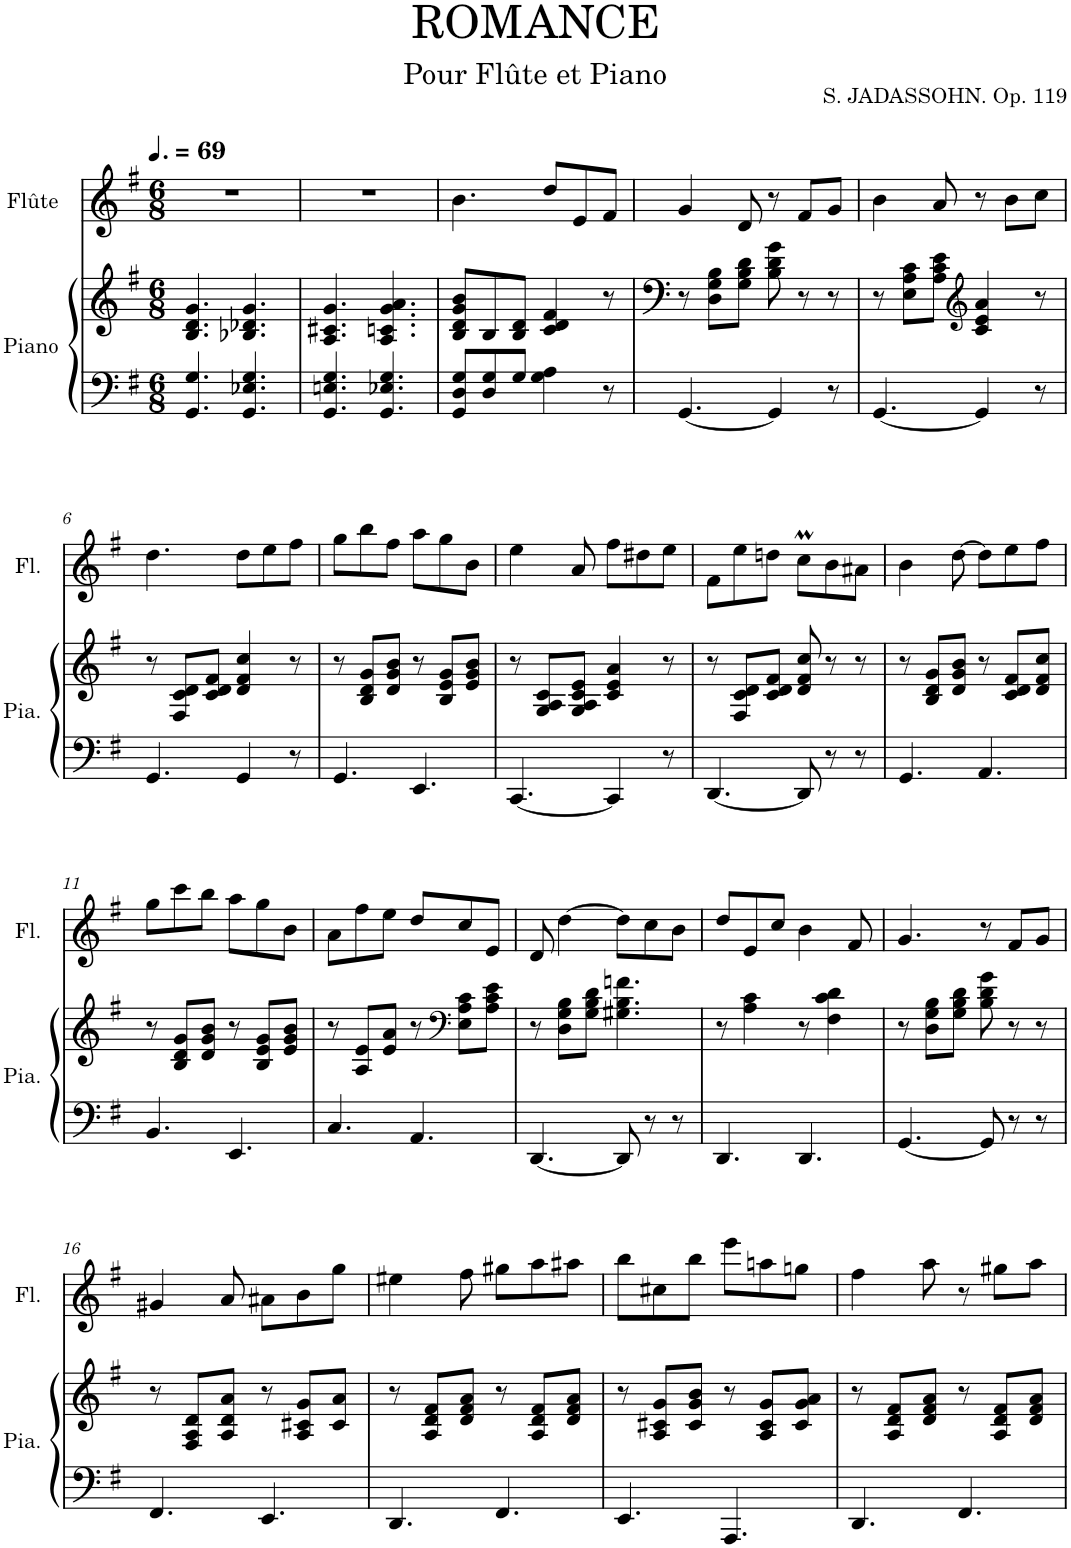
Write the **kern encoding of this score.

**kern	**kern	**kern
*part2	*part2	*part1
*staff3	*staff2	*staff1
*I"Piano	*	*I"Flûte
*I'Pia.	*	*I'Fl.
*clefF4	*clefG2	*clefG2
*k[f#]	*k[f#]	*k[f#]
*M6/8	*M6/8	*M6/8
*MM104	*MM104	*MM104
=1	=1	=1
4.GG/ 4.G/	4.B/ 4.d/ 4.g/	2.r
4.GG/ 4.E-X/ 4.G/	4.B-X/ 4.d-X/ 4.g/	.
=2	=2	=2
4.GG/ 4.En/ 4.G/	4.A/ 4.c#X/ 4.g/	2.r
4.GG/ 4.E-X/ 4.G/	4.A/ 4.cn/ 4.g/ 4.a/	.
=3	=3	=3
8GG/ 8D/ 8G/L	8B/ 8d/ 8g/ 8b/L	4.b\
8D/ 8G/	8B/	.
8G/J	8B/ 8d/J	.
4G\ 4A\	4c/ 4d/ 4f#/	8dd/L
.	.	8e/
8r	8r	8f#/J
=4	=4	=4
[4.GG/	8r	4g/
.	8D\ 8G\ 8B\L	.
.	8G\ 8B\ 8d\J	8d/
4GG/]	8B\ 8d\ 8g\	8r
.	8r	8f#/L
8r	8r	8g/J
=5	=5	=5
[4.GG/	8r	4b\
.	8E\ 8A\ 8c\L	.
.	8A\ 8c\ 8e\J	8a/
*	*clefG2	*
4GG/]	4c/ 4e/ 4a/	8r
.	.	8b\L
8r	8r	8cc\J
!!LO:LB:g=z
=6	=6	=6
4.GG/	8r	4.dd\
.	8F#/ 8c/ 8d/L	.
.	8c/ 8d/ 8f#/J	.
4GG/	4d/ 4f#/ 4cc/	8dd\L
.	.	8ee\
8r	8r	8ff#\J
=7	=7	=7
4.GG/	8r	8gg\L
.	8B/ 8d/ 8g/L	8bb\
.	8d/ 8g/ 8b/J	8ff#\J
4.EE/	8r	8aa\L
.	8B/ 8e/ 8g/L	8gg\
.	8e/ 8g/ 8b/J	8b\J
=8	=8	=8
[4.CC/	8r	4ee\
.	8G/ 8A/ 8c/L	.
.	8G/ 8A/ 8c/ 8e/J	8a/
4CC/]	4c/ 4e/ 4a/	8ff#\L
.	.	8dd#X\
8r	8r	8ee\J
=9	=9	=9
[4.DD/	8r	8f#\L
.	8F#/ 8c/ 8d/L	8ee\
.	8c/ 8d/ 8f#/J	8ddn\J
8DD/]	8d/ 8f#/ 8cc/	8ccM\L
8r	8r	8b\
8r	8r	8a#X\J
=10	=10	=10
4.GG/	8r	4b\
.	8B/ 8d/ 8g/L	.
.	8d/ 8g/ 8b/J	[8dd\
4.AA/	8r	8dd\L]
.	8c/ 8d/ 8f#/L	8ee\
.	8d/ 8f#/ 8cc/J	8ff#\J
!!LO:LB:g=z
=11	=11	=11
4.BB/	8r	8gg\L
.	8B/ 8d/ 8g/L	8ccc\
.	8d/ 8g/ 8b/J	8bb\J
4.EE/	8r	8aa\L
.	8B/ 8e/ 8g/L	8gg\
.	8e/ 8g/ 8b/J	8b\J
=12	=12	=12
4.C/	8r	8a\L
.	8A/ 8e/L	8ff#\
.	8e/ 8a/J	8ee\J
4.AA/	8r	8dd/L
*	*clefF4	*
.	8E\ 8A\ 8c\L	8cc/
.	8A\ 8c\ 8e\J	8e/J
=13	=13	=13
[4.DD/	8r	8d/
.	8D\ 8G\ 8B\L	[4dd\
.	8G\ 8B\ 8d\J	.
8DD/]	4.G#X\ 4.B\ 4.fn\	8dd\L]
8r	.	8cc\
8r	.	8b\J
=14	=14	=14
4.DD/	8r	8dd/L
.	4A\ 4c\	8e/
.	.	8cc/J
4.DD/	8r	4b\
.	4F#\ 4c\ 4d\	.
.	.	8f#/
=15	=15	=15
[4.GG/	8r	4.g/
.	8D\ 8G\ 8B\L	.
.	8G\ 8B\ 8d\J	.
8GG/]	8B\ 8d\ 8g\	8r
8r	8r	8f#/L
8r	8r	8g/J
!!LO:LB:g=z
=16	=16	=16
*	*clefG2	*
4.FF#/	8r	4g#X/
.	8F#/ 8A/ 8d/L	.
.	8A/ 8d/ 8a/J	8a/
4.EE/	8r	8a#X\L
.	8A/ 8c#X/ 8g/L	8b\
.	8c#/ 8a/J	8gg\J
=17	=17	=17
4.DD/	8r	4ee#X\
.	8A/ 8d/ 8f#/L	.
.	8d/ 8f#/ 8a/J	8ff#\
4.FF#/	8r	8gg#X\L
.	8A/ 8d/ 8f#/L	8aa\
.	8d/ 8f#/ 8a/J	8aa#X\J
=18	=18	=18
4.EE/	8r	8bb\L
.	8A/ 8c#X/ 8g/L	8cc#X\
.	8c#/ 8g/ 8b/J	8bb\J
4.AAA/	8r	8eee\L
.	8A/ 8c#/ 8g/L	8aan\
.	8c#/ 8g/ 8a/J	8ggn\J
=19	=19	=19
4.DD/	8r	4ff#\
.	8A/ 8d/ 8f#/L	.
.	8d/ 8f#/ 8a/J	8aa\
4.FF#/	8r	8r
.	8A/ 8d/ 8f#/L	8gg#X\L
.	8d/ 8f#/ 8a/J	8aa\J
=	=	=
*-	*-	*-
